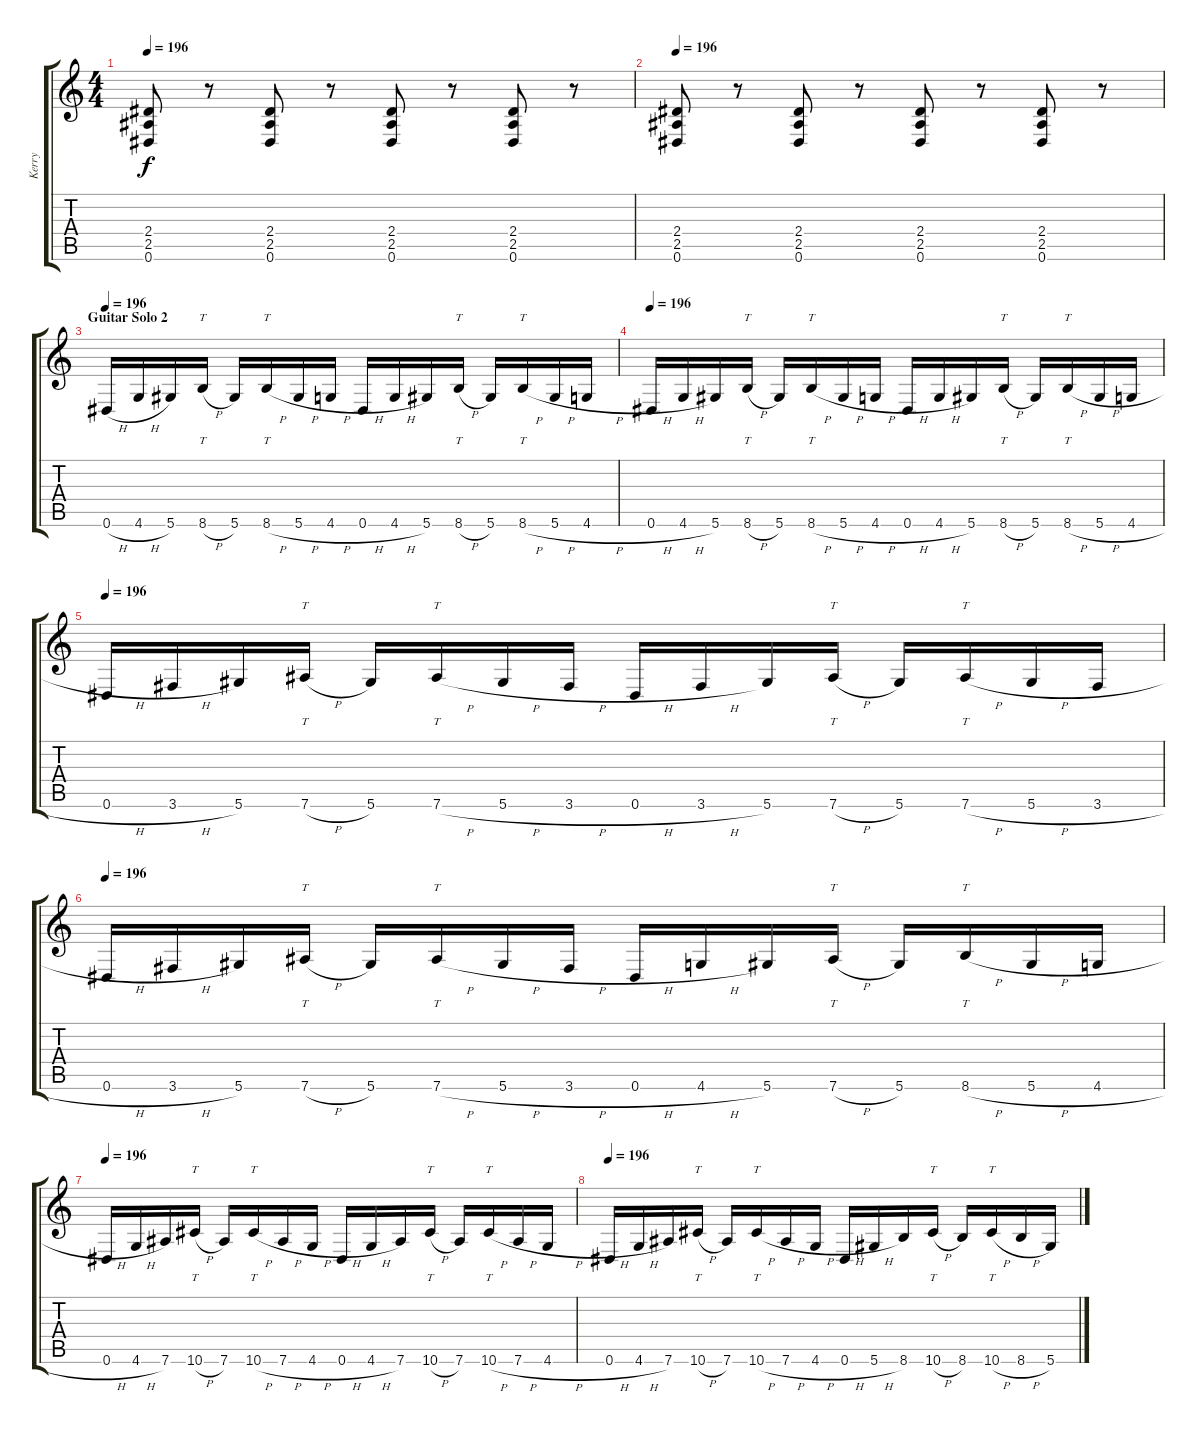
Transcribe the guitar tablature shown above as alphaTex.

\track ("Kerry" "Kerry") {instrument distortionguitar}
\staff {score tabs}
\tuning (Eb4 Bb3 Gb3 Db3 Ab2 Eb2) {hide}
\ts (4 4)
\tempo 196
\clef g2
\ks c
(2.4 2.5 0.6).8{dy f} r.8 (2.4 2.5 0.6).8 r.8 (2.4 2.5 0.6).8 r.8 (2.4 2.5 0.6).8 r.8 |
\tempo 196
(2.4 2.5 0.6).8 r.8 (2.4 2.5 0.6).8 r.8 (2.4 2.5 0.6).8 r.8 (2.4 2.5 0.6).8 r.8 |
\section ("" "Guitar Solo 2")
\tempo 196
0.6{h}.16 4.6{h}.16 5.6.16 8.6{h}.16{tt} 5.6.16 8.6{h}.16{tt} 5.6{h}.16 4.6{h}.16 0.6{h}.16 4.6{h}.16 5.6.16 8.6{h}.16{tt} 5.6.16 8.6{h}.16{tt} 5.6{h}.16 4.6{h}.16 |
\tempo 196
0.6{h}.16 4.6{h}.16 5.6.16 8.6{h}.16{tt} 5.6.16 8.6{h}.16{tt} 5.6{h}.16 4.6{h}.16 0.6{h}.16 4.6{h}.16 5.6.16 8.6{h}.16{tt} 5.6.16 8.6{h}.16{tt} 5.6{h}.16 4.6{h}.16 |
\tempo 196
0.6{h}.16 3.6{h}.16 5.6.16 7.6{h}.16{tt} 5.6.16 7.6{h}.16{tt} 5.6{h}.16 3.6{h}.16 0.6{h}.16 3.6{h}.16 5.6.16 7.6{h}.16{tt} 5.6.16 7.6{h}.16{tt} 5.6{h}.16 3.6{h}.16 |
\tempo 196
0.6{h}.16 3.6{h}.16 5.6.16 7.6{h}.16{tt} 5.6.16 7.6{h}.16{tt} 5.6{h}.16 3.6{h}.16 0.6{h}.16 4.6{h}.16 5.6.16 7.6{h}.16{tt} 5.6.16 8.6{h}.16{tt} 5.6{h}.16 4.6{h}.16 |
\tempo 196
0.6{h}.16 4.6{h}.16 7.6.16 10.6{h}.16{tt} 7.6.16 10.6{h}.16{tt} 7.6{h}.16 4.6{h}.16 0.6{h}.16 4.6{h}.16 7.6.16 10.6{h}.16{tt} 7.6.16 10.6{h}.16{tt} 7.6{h}.16 4.6{h}.16 |
\tempo 196
0.6{h}.16 4.6{h}.16 7.6.16 10.6{h}.16{tt} 7.6.16 10.6{h}.16{tt} 7.6{h}.16 4.6{h}.16 0.6{h}.16 5.6{h}.16 8.6.16 10.6{h}.16{tt} 8.6.16 10.6{h}.16{tt} 8.6{h}.16 5.6{h}.16
